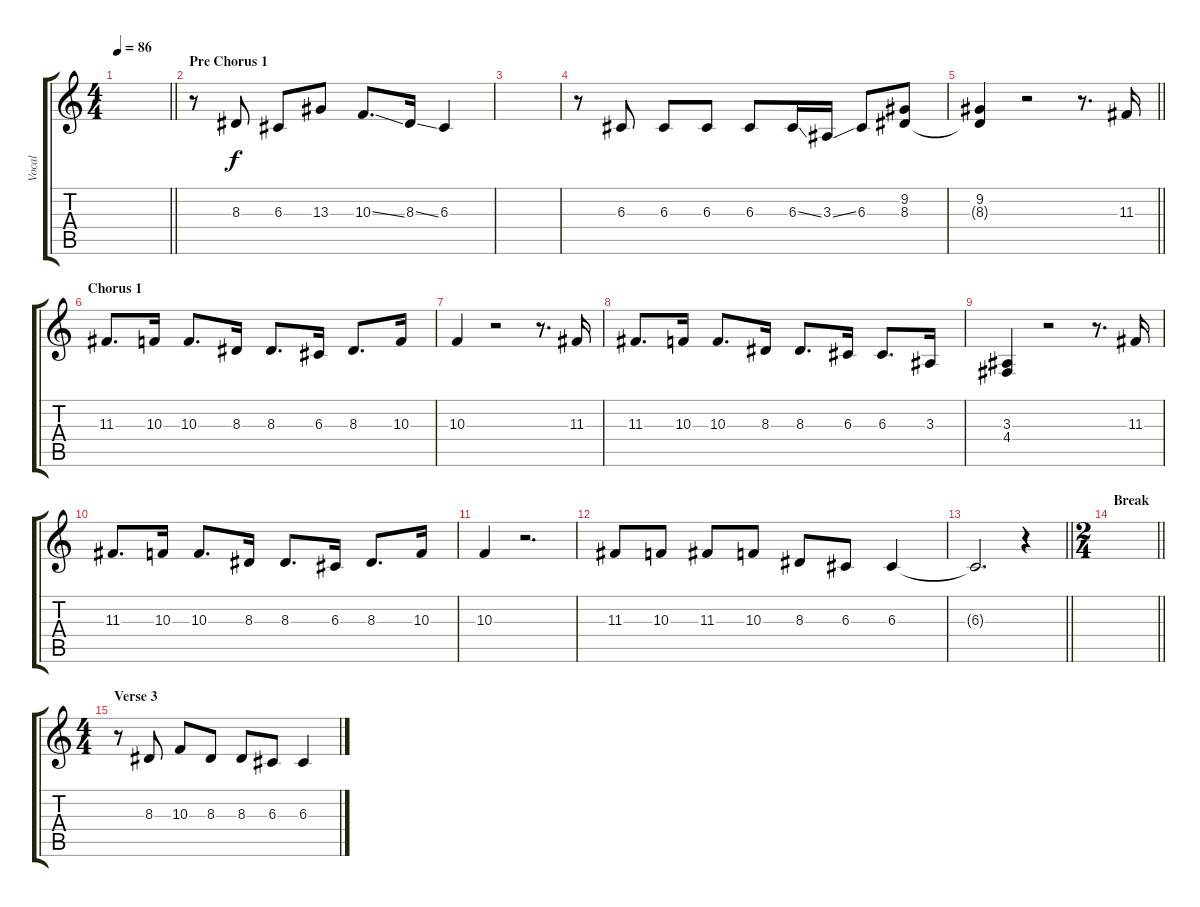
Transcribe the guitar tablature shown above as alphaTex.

\track ("Vocal" "Vocal") {instrument trumpet bank 255}
\staff {score tabs}
\tuning (E4 B3 G3 D3 A2 E2) {hide}
\ts (4 4)
\tempo 86
\clef g2
\barLineRight lightlight
\ks c
|
\section ("" "Pre Chorus 1")
r.8 8.3.8 6.3.8 13.3.8 10.3{ss}.8{d} 8.3{ss}.16 6.3.4 |
|
r.8 6.3.8 6.3.8 6.3.8 6.3.8 6.3{ss}.16 3.3{ss}.16 6.3.8 (9.2 8.3).8 |
\barLineRight lightlight
(9.2 8.3{t}).4 r.2 r.8{d} 11.3.16 |
\section ("" "Chorus 1")
11.3.8{d} 10.3.16 10.3.8{d} 8.3.16 8.3.8{d} 6.3.16 8.3.8{d} 10.3.16 |
10.3.4 r.2 r.8{d} 11.3.16 |
11.3.8{d} 10.3.16 10.3.8{d} 8.3.16 8.3.8{d} 6.3.16 6.3.8{d} 3.3.16 |
(3.3 4.4).4 r.2 r.8{d} 11.3.16 |
11.3.8{d} 10.3.16 10.3.8{d} 8.3.16 8.3.8{d} 6.3.16 8.3.8{d} 10.3.16 |
10.3.4 r.2{d} |
11.3.8 10.3.8 11.3.8 10.3.8 8.3.8 6.3.8 6.3.4 |
\barLineRight lightlight
6.3{t}.2{d} r.4 |
\ts (2 4)
\section ("" "Break")
\barLineRight lightlight
|
\ts (4 4)
\section ("" "Verse 3")
r.8 8.3.8 10.3.8 8.3.8 8.3.8 6.3.8 6.3.4
